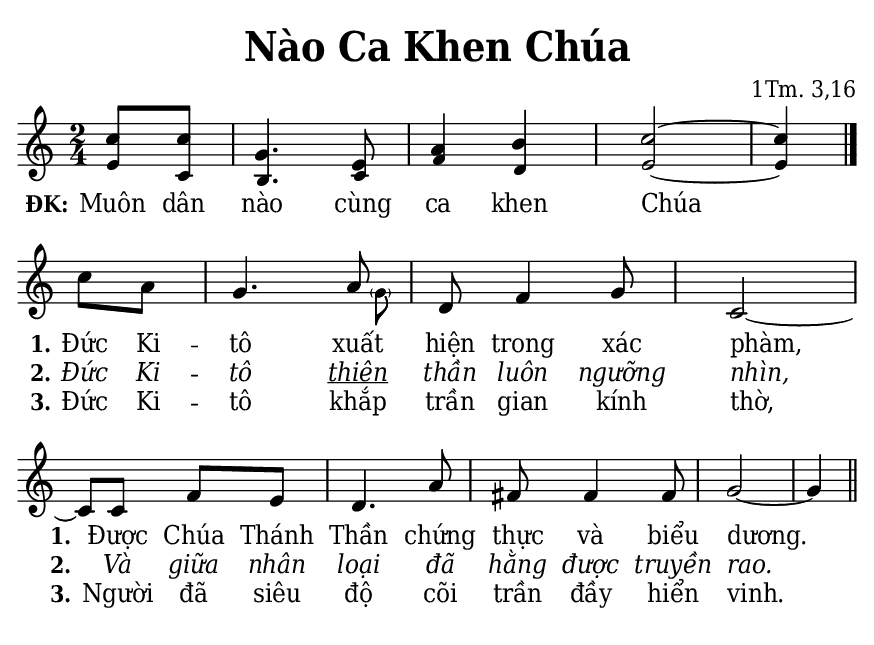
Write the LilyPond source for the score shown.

% Cài đặt chung\
\version "2.22.1"
\include "english.ly"

\header {
  title = \markup { \fontsize #1 "Nào Ca Khen Chúa" }
  composer = "1Tm. 3,16"
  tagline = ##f
}

% mã nguồn cho những chức năng chưa hỗ trợ trong phiên bản lilypond hiện tại
% cung cấp bởi cộng đồng lilypond khi gửi email đến lilypond-user@gnu.org
% Đổi kích thước nốt cho bè phụ
notBePhu =
#(define-music-function (font-size music) (number? ly:music?)
   (for-some-music
     (lambda (m)
       (if (music-is-of-type? m 'rhythmic-event)
           (begin
             (set! (ly:music-property m 'tweaks)
                   (cons `(font-size . ,font-size)
                         (ly:music-property m 'tweaks)))
             #t)
           #f))
     music)
   music)

% in số phiên khúc trên mỗi dòng
#(define (add-grob-definition grob-name grob-entry)
     (set! all-grob-descriptions
           (cons ((@@ (lily) completize-grob-entry)
                  (cons grob-name grob-entry))
                 all-grob-descriptions)))

#(add-grob-definition
    'StanzaNumberSpanner
    `((direction . ,LEFT)
      (font-series . bold)
      (padding . 1.0)
      (side-axis . ,X)
      (stencil . ,ly:text-interface::print)
      (X-offset . ,ly:side-position-interface::x-aligned-side)
      (Y-extent . ,grob::always-Y-extent-from-stencil)
      (meta . ((class . Spanner)
               (interfaces . (font-interface
                              side-position-interface
                              stanza-number-interface
                              text-interface))))))

\layout {
    \context {
      \Global
      \grobdescriptions #all-grob-descriptions
    }
    \context {
      \Score
      \remove Stanza_number_align_engraver
      \consists
        #(lambda (context)
           (let ((texts '())
                 (syllables '()))
             (make-engraver
              (acknowledgers
               ((stanza-number-interface engraver grob source-engraver)
                  (set! texts (cons grob texts)))
               ((lyric-syllable-interface engraver grob source-engraver)
                  (set! syllables (cons grob syllables))))
              ((stop-translation-timestep engraver)
                 (for-each
                  (lambda (text)
                    (for-each
                     (lambda (syllable)
                       (ly:pointer-group-interface::add-grob
                        text
                        'side-support-elements
                        syllable))
                     syllables))
                  texts)
                 (set! syllables '())))))
    }
    \context {
      \Lyrics
      \remove Stanza_number_engraver
      \consists
        #(lambda (context)
           (let ((text #f)
                 (last-stanza #f))
             (make-engraver
              ((process-music engraver)
                 (let ((stanza (ly:context-property context 'stanza #f)))
                   (if (and stanza (not (equal? stanza last-stanza)))
                       (let ((column (ly:context-property context
'currentCommandColumn)))
                         (set! last-stanza stanza)
                         (if text
                             (ly:spanner-set-bound! text RIGHT column))
                         (set! text (ly:engraver-make-grob engraver
'StanzaNumberSpanner '()))
                         (ly:grob-set-property! text 'text stanza)
                         (ly:spanner-set-bound! text LEFT column)))))
              ((finalize engraver)
                 (if text
                     (let ((column (ly:context-property context
'currentCommandColumn)))
                       (ly:spanner-set-bound! text RIGHT column)))))))
      \override StanzaNumberSpanner.horizon-padding = 10000
    }
}

stanzaReminderOff =
  \temporary \override StanzaNumberSpanner.after-line-breaking =
     #(lambda (grob)
        ;; Can be replaced with (not (first-broken-spanner? grob)) in 2.23.
        (if (let ((siblings (ly:spanner-broken-into (ly:grob-original grob))))
              (and (pair? siblings)
                   (not (eq? grob (car siblings)))))
            (ly:grob-suicide! grob)))

stanzaReminderOn = \undo \stanzaReminderOff
% kết thúc mã nguồn

% Nhạc phiên khúc
nhacPhienKhucSop = \relative c'' {
  \partial 4 c8 c |
  g4. e8 |
  a4 b |
  c2 ~ |
  c4 \bar "|." \break
  
  c8 a |
  g4.
  <<
    {
      \voiceOne
      a8
    }
    \new Voice = "splitpart" {
      \voiceTwo
      \once \override NoteColumn.force-hshift = #2
      \tweak font-size #-2
      \parenthesize
      g
    }
  >>
  \oneVoice
  d f4 g8 |
  c,2 ~ |
  c8 c f e |
  d4. a'8 |
  fs fs4 fs8 |
  g2 ~ |
  g4 \bar "||"
}

nhacPhienKhucAlto = \relative c' {
  e8 c |
  b4. c8 |
  f4 d |
  e2 ~ |
  e4
}

% Lời phiên khúc
loiPhienKhucSop = \lyrics {
  \stanzaReminderOff
  \set stanza = "ĐK:"
  Muôn dân nào cùng ca khen Chúa
  \stanzaReminderOn
  <<
    {
      \set stanza = "1."
      Đức Ki -- tô xuất hiện trong xác phàm,
      Được Chúa Thánh Thần chứng thực và biểu dương.
    }
    \new Lyrics {
	    \set associatedVoice = "beSop"
	    \set stanza = "2."
      \override Lyrics.LyricText.font-shape = #'italic
	    Đức Ki -- tô \markup { \italic \underline "thiên" }
	    thần luôn ngưỡng nhìn,
	    Và giữa nhân loại đã hằng được truyền rao.
    }
    \new Lyrics {
	    \set associatedVoice = "beSop"
	    \set stanza = "3."
	    Đức Ki -- tô khắp trần gian kính thờ,
	    Người đã siêu độ cõi trần đầy hiển vinh.
    }
  >>
}

% Dàn trang
\paper {
  #(set-paper-size "a5")
  top-margin = 3\mm
  bottom-margin = 3\mm
  left-margin = 3\mm
  right-margin = 3\mm
  indent = #0
  #(define fonts
	 (make-pango-font-tree "Deja Vu Serif Condensed"
	 		       "Deja Vu Serif Condensed"
			       "Deja Vu Serif Condensed"
			       (/ 20 20)))
  print-page-number = ##f
  system-system-spacing = #'((basic-distance . 0.1) (padding . 3))
}

TongNhip = {
  \key c \major \time 2/4
  \set Timing.beamExceptions = #'()
  \set Timing.baseMoment = #(ly:make-moment 1/4)
}

\score {
  \new ChoirStaff <<
    \new Staff \with {
        \consists "Merge_rests_engraver"
        printPartCombineTexts = ##f
      }
      <<
      \new Voice \TongNhip \partCombine 
        \nhacPhienKhucSop
        \notBePhu -1 { \nhacPhienKhucAlto }
      \new NullVoice = beSop \nhacPhienKhucSop
      \new Lyrics \lyricsto beSop \loiPhienKhucSop
      >>
  >>
  \layout {
    \override Lyrics.LyricSpace.minimum-distance = #1.5
    \override Score.BarNumber.break-visibility = ##(#f #f #f)
    \override Score.SpacingSpanner.uniform-stretching = ##t
  } 
}
